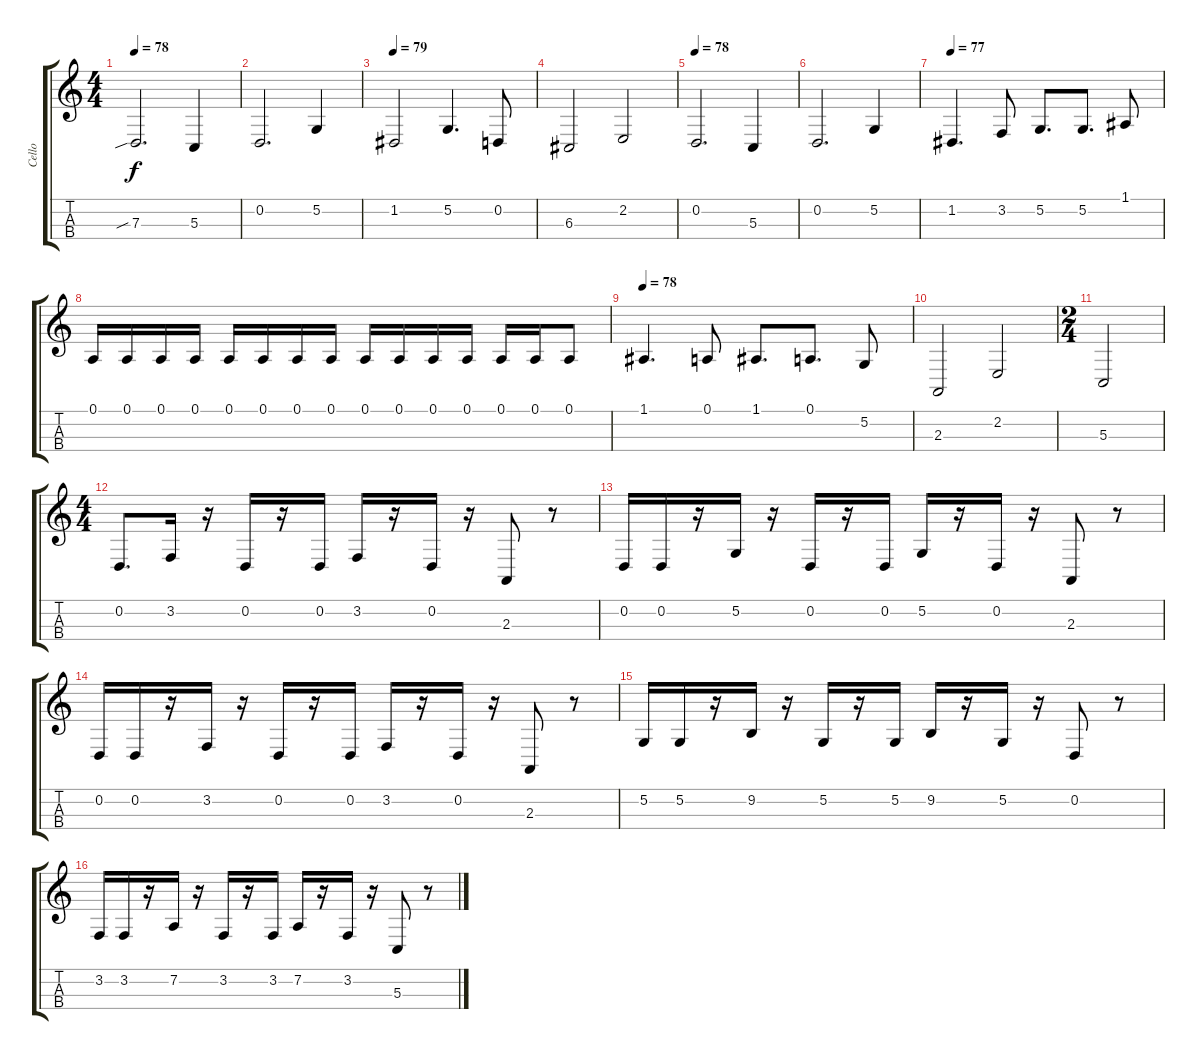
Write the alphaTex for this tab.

\track ("Cello" "Cello") {instrument cello}
\staff {score tabs}
\tuning (A3 D3 G2 C2) {hide}
\ts (4 4)
\tempo 78
\clef g2
\ks c
7.3{sib}.2{d dy f volume 13} 5.3.4 |
0.2.2{d} 5.2.4 |
\tempo 79
1.2.2 5.2.4{d} 0.2.8 |
6.3.2 2.2.2 |
\tempo 78
0.2.2{d} 5.3.4 |
0.2.2{d} 5.2.4 |
\tempo 77
1.2.4{d} 3.2.8 5.2.8{d} 5.2.8{d} 1.1.8 |
0.1.16 0.1.16 0.1.16 0.1.16 0.1.16 0.1.16 0.1.16 0.1.16 0.1.16 0.1.16 0.1.16 0.1.16 0.1.16 0.1.16 0.1.8 |
\tempo 78
1.1.4{d} 0.1.8 1.1.8{d} 0.1.8{d} 5.2.8 |
2.3.2{volume 14} 2.2.2 |
\ts (2 4)
5.3.2 |
\ts (4 4)
0.2.8{d} 3.2.16 r.16 0.2.16 r.16 0.2.16 3.2.16 r.16 0.2.16 r.16 2.3.8 r.8 |
0.2.16 0.2.16 r.16 5.2.16 r.16 0.2.16 r.16 0.2.16 5.2.16 r.16 0.2.16 r.16 2.3.8 r.8 |
0.2.16{volume 11} 0.2.16 r.16 3.2.16 r.16 0.2.16 r.16 0.2.16 3.2.16 r.16 0.2.16 r.16 2.3.8 r.8 |
5.2.16 5.2.16 r.16 9.2.16 r.16 5.2.16 r.16 5.2.16 9.2.16 r.16 5.2.16 r.16 0.2.8 r.8 |
3.2.16 3.2.16 r.16 7.2.16 r.16 3.2.16 r.16 3.2.16 7.2.16 r.16 3.2.16 r.16 5.3.8 r.8
